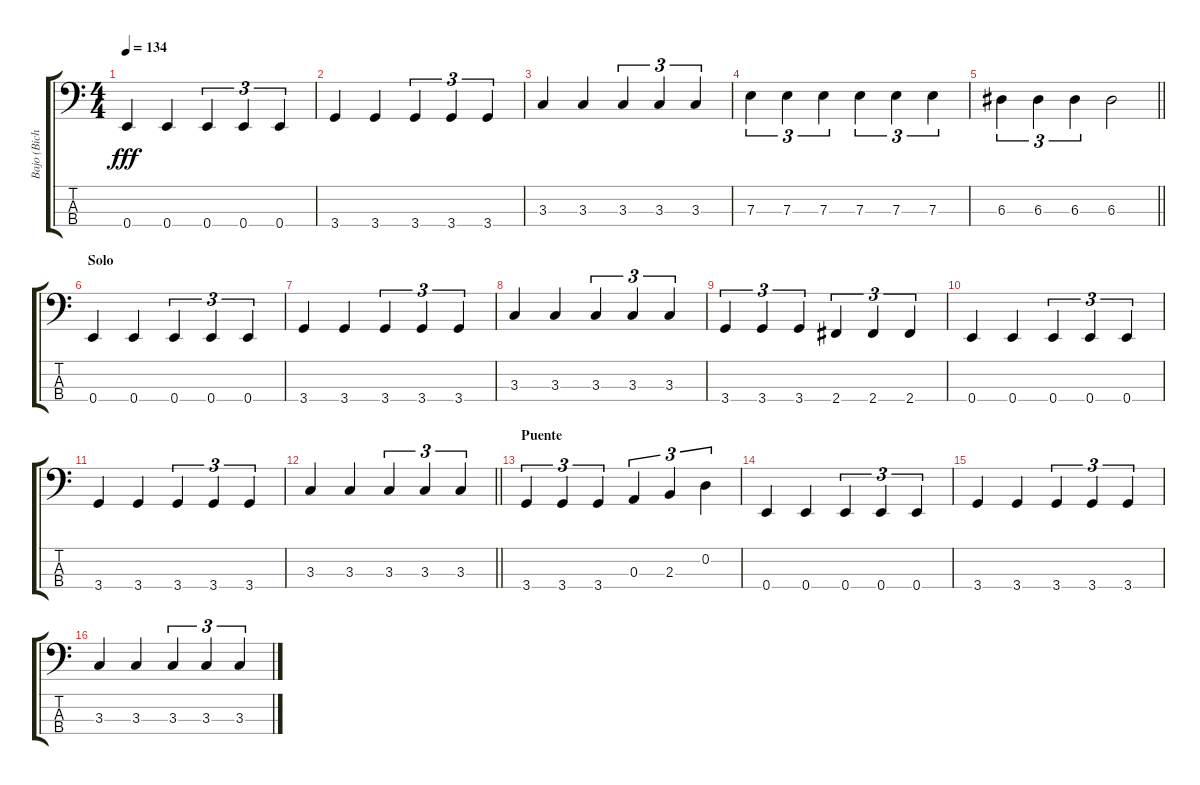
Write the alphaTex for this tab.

\track ("Bajo (Bichin)" "Bajo (Bich") {instrument electricbasspick}
\staff {score tabs}
\tuning (G2 D2 A1 E1) {hide}
\ts (4 4)
\tempo 134
\clef f4
\ks c
0.4.4{dy fff} 0.4.4 0.4.4{tu (3 2)} 0.4.4{tu (3 2)} 0.4.4{tu (3 2)} |
3.4.4 3.4.4 3.4.4{tu (3 2)} 3.4.4{tu (3 2)} 3.4.4{tu (3 2)} |
3.3.4 3.3.4 3.3.4{tu (3 2)} 3.3.4{tu (3 2)} 3.3.4{tu (3 2)} |
7.3.4{tu (3 2)} 7.3.4{tu (3 2)} 7.3.4{tu (3 2)} 7.3.4{tu (3 2)} 7.3.4{tu (3 2)} 7.3.4{tu (3 2)} |
\barLineRight lightlight
6.3.4{tu (3 2)} 6.3.4{tu (3 2)} 6.3.4{tu (3 2)} 6.3.2 |
\section ("" "Solo")
0.4.4 0.4.4 0.4.4{tu (3 2)} 0.4.4{tu (3 2)} 0.4.4{tu (3 2)} |
3.4.4 3.4.4 3.4.4{tu (3 2)} 3.4.4{tu (3 2)} 3.4.4{tu (3 2)} |
3.3.4 3.3.4 3.3.4{tu (3 2)} 3.3.4{tu (3 2)} 3.3.4{tu (3 2)} |
3.4.4{tu (3 2)} 3.4.4{tu (3 2)} 3.4.4{tu (3 2)} 2.4.4{tu (3 2)} 2.4.4{tu (3 2)} 2.4.4{tu (3 2)} |
0.4.4 0.4.4 0.4.4{tu (3 2)} 0.4.4{tu (3 2)} 0.4.4{tu (3 2)} |
3.4.4 3.4.4 3.4.4{tu (3 2)} 3.4.4{tu (3 2)} 3.4.4{tu (3 2)} |
\barLineRight lightlight
3.3.4 3.3.4 3.3.4{tu (3 2)} 3.3.4{tu (3 2)} 3.3.4{tu (3 2)} |
\section ("" "Puente")
3.4.4{tu (3 2)} 3.4.4{tu (3 2)} 3.4.4{tu (3 2)} 0.3.4{tu (3 2)} 2.3.4{tu (3 2)} 0.2.4{tu (3 2)} |
0.4.4 0.4.4 0.4.4{tu (3 2)} 0.4.4{tu (3 2)} 0.4.4{tu (3 2)} |
3.4.4 3.4.4 3.4.4{tu (3 2)} 3.4.4{tu (3 2)} 3.4.4{tu (3 2)} |
3.3.4 3.3.4 3.3.4{tu (3 2)} 3.3.4{tu (3 2)} 3.3.4{tu (3 2)}
